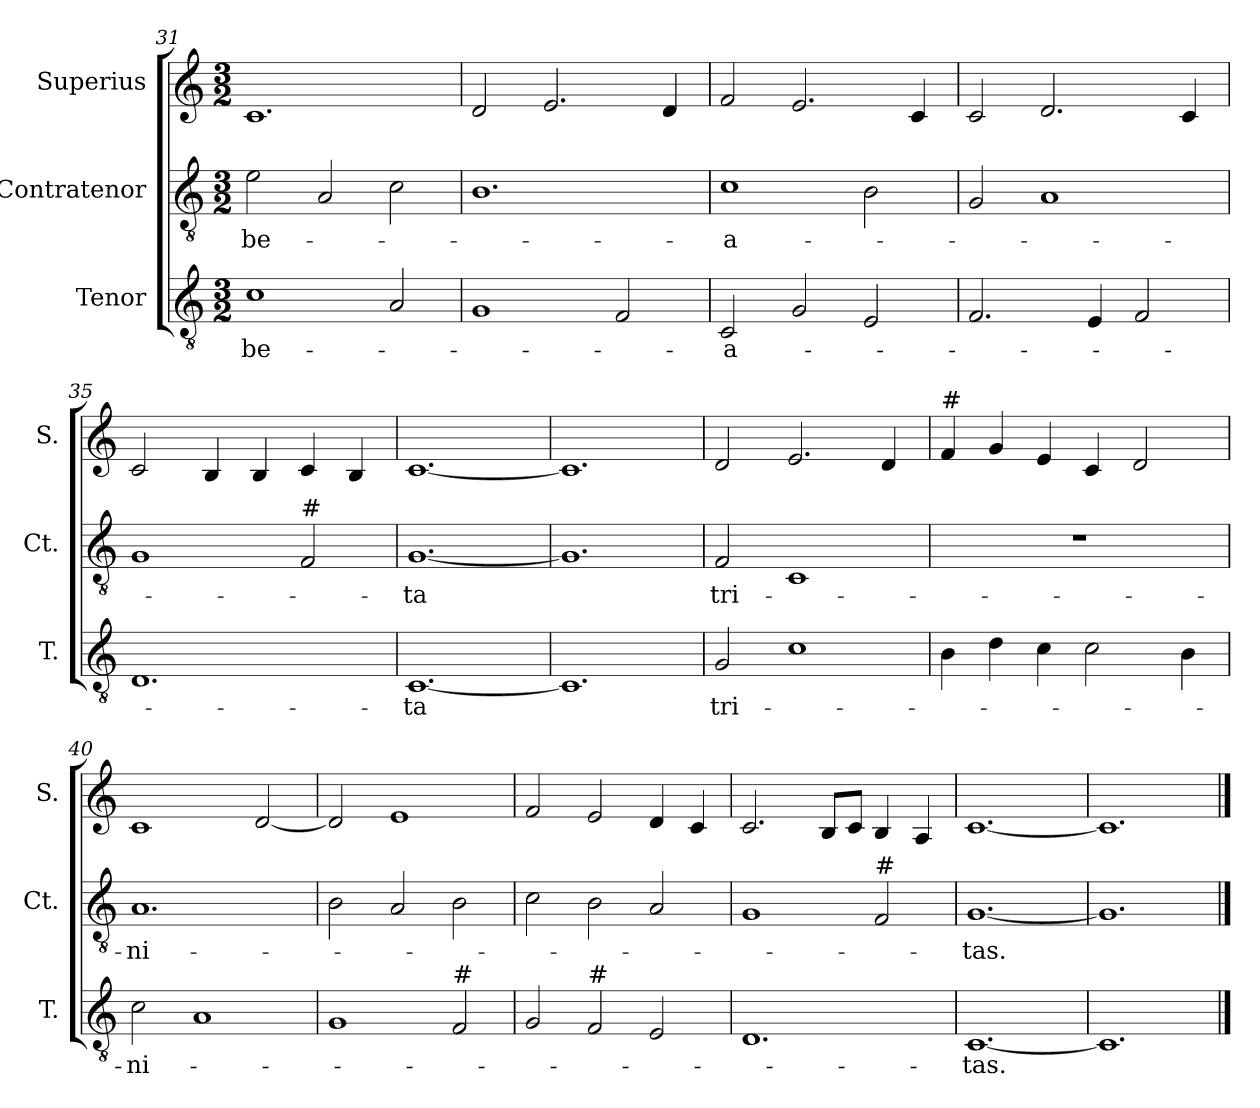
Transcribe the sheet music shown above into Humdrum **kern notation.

**kern	**text	**kern	**text	**kern
*part3	*part3	*part2	*part2	*part1
*staff3	*staff3	*staff2	*staff2	*staff1
*I"Tenor	*	*I"Contratenor	*	*I"Superius
*I'T.	*	*I'Ct.	*	*I'S.
!!LO:LB:g=z
*clefGv2	*	*clefGv2	*	*clefG2
*M3/2	*	*M3/2	*	*M3/2
=31	=31	=31	=31	=31
!	!LO:LY:a	!	!LO:LY:b	!
1c	be-	2e\	be-	1.c
.	.	2A/	.	.
2A/	.	2c\	.	.
=32	=32	=32	=32	=32
1G	.	1.B	.	2d/
.	.	.	.	2.e/
2F/	.	.	.	.
.	.	.	.	4d/
=33	=33	=33	=33	=33
!	!LO:LY:a	!	!LO:LY:b	!
2C/	-a-	1c	-a-	2f/
2G/	.	.	.	2.e/
2E/	.	2B\	.	.
.	.	.	.	4c/
=34	=34	=34	=34	=34
2.F/	.	2G/	.	2c/
.	.	1A	.	2.d/
4E/	.	.	.	.
2F/	.	.	.	.
.	.	.	.	4c/
=35	=35	=35	=35	=35
1.D	.	1G	.	2c/
.	.	.	.	4B/
.	.	.	.	4B/
!	!	!LO:TX:a:t=#	!	!
.	.	2F/	.	4c/
.	.	.	.	4B/
=36	=36	=36	=36	=36
!	!LO:LY:a	!	!LO:LY:b	!
[1.C	-ta	[1.G	-ta	[1.c
!!LO:LB:g=z
=37	=37	=37	=37	=37
1.C]	.	1.G]	.	1.c]
=38	=38	=38	=38	=38
!	!LO:LY:a	!	!LO:LY:b	!
2G/	tri-	2F/	tri-	2d/
1c	.	1C	.	2.e/
.	.	.	.	4d/
=39	=39	=39	=39	=39
!	!	!	!	!LO:TX:a:t=#
4B\	.	1.r	.	4f/
4d\	.	.	.	4g/
4c\	.	.	.	4e/
2c\	.	.	.	4c/
.	.	.	.	2d/
4B\	.	.	.	.
=40	=40	=40	=40	=40
!	!LO:LY:a	!	!LO:LY:b	!
2c\	-ni-	1.A	-ni-	1c
1A	.	.	.	.
.	.	.	.	[2d/
!!LO:LB:g=z
=41	=41	=41	=41	=41
1G	.	2B\	.	2d/]
.	.	2A/	.	1e
!LO:TX:a:t=#	!	!	!	!
2F/	.	2B\	.	.
=42	=42	=42	=42	=42
2G/	.	2c\	.	2f/
!LO:TX:a:t=#	!	!	!	!
2F/	.	2B\	.	2e/
2E/	.	2A/	.	4d/
.	.	.	.	4c/
=43	=43	=43	=43	=43
1.D	.	1G	.	2.c/
.	.	.	.	8BL
.	.	.	.	8cJ
!	!	!LO:TX:a:t=#	!	!
.	.	2F/	.	4B/
.	.	.	.	4A/
=44	=44	=44	=44	=44
!	!LO:LY:a	!	!LO:LY:b	!
[1.C	-tas.	[1.G	-tas.	[1.c
=45	=45	=45	=45	=45
1.C]	.	1.G]	.	1.c]
==	==	==	==	==
*-	*-	*-	*-	*-
